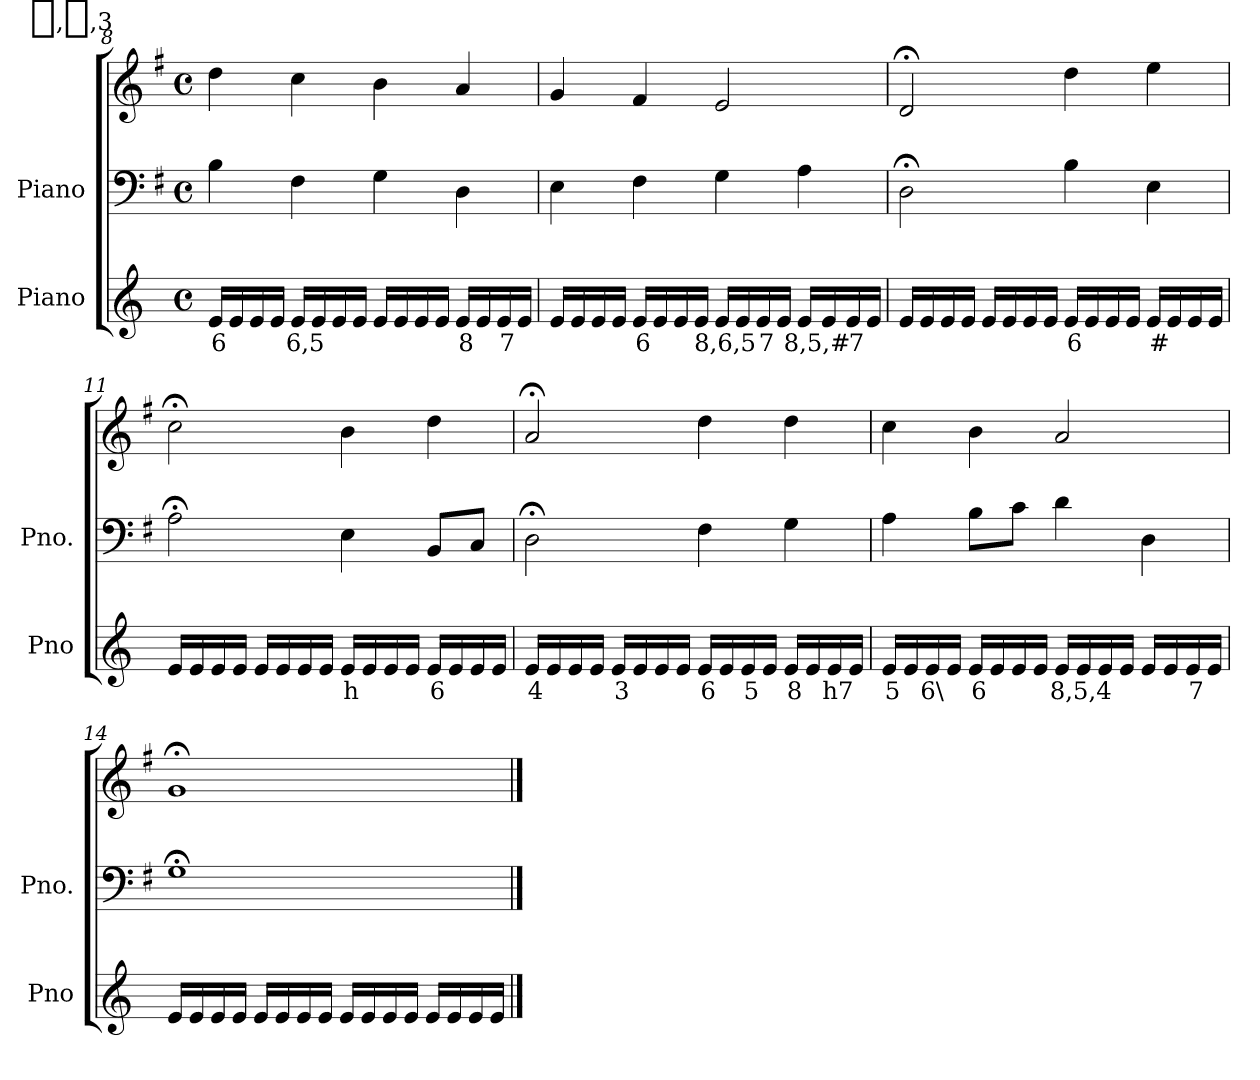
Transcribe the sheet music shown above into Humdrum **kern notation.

**kern	**text	**kern	**kern
*part2	*part2	*part1	*part1
*staff3	*staff3	*staff2	*staff1
*I"Piano	*	*I"Piano	*
*I'Pno	*	*I'Pno.	*
*clefG2	*	*clefF4	*clefG2
*k[]	*	*k[f#]	*k[f#]
*M4/4	*	*M4/4	*M4/4
*met(c)	*	*met(c)	*met(c)
=8	=8	=8	=8
!	!LO:LY:b	!	!
16e/LL	6	4B\	4dd\
16e/	.	.	.
16e/	.	.	.
16e/JJ	.	.	.
!	!LO:LY:b	!	!
16e/LL	6,5	4F#\	4cc\
16e/	.	.	.
16e/	.	.	.
16e/JJ	.	.	.
16e/LL	.	4G\	4b\
16e/	.	.	.
16e/	.	.	.
16e/JJ	.	.	.
!	!LO:LY:b	!	!
16e/LL	8	4D\	4a/
16e/	.	.	.
!	!LO:LY:b	!	!
16e/	7	.	.
16e/JJ	.	.	.
=9	=9	=9	=9
16e/LL	.	4E\	4g/
16e/	.	.	.
16e/	.	.	.
16e/JJ	.	.	.
!	!LO:LY:b	!	!
16e/LL	6	4F#\	4f#/
16e/	.	.	.
16e/	.	.	.
16e/JJ	.	.	.
!	!LO:LY:b	!	!
16e/LL	8,6,5	4G\	2e/
16e/	.	.	.
!	!LO:LY:b	!	!
16e/	7	.	.
16e/JJ	.	.	.
!	!LO:LY:b	!	!
16e/LL	8,5,#	4A\	.
16e/	.	.	.
!	!LO:LY:b	!	!
16e/	7	.	.
16e/JJ	.	.	.
=10	=10	=10	=10
16e/LL	.	2D;<\	2d;</
16e/	.	.	.
16e/	.	.	.
16e/JJ	.	.	.
16e/LL	.	.	.
16e/	.	.	.
16e/	.	.	.
16e/JJ	.	.	.
!	!LO:LY:b	!	!
16e/LL	6	4B\	4dd\
16e/	.	.	.
16e/	.	.	.
16e/JJ	.	.	.
!	!LO:LY:b	!	!
16e/LL	#	4E\	4ee\
16e/	.	.	.
16e/	.	.	.
16e/JJ	.	.	.
=11	=11	=11	=11
16e/LL	.	2A;<\	2cc;<\
16e/	.	.	.
16e/	.	.	.
16e/JJ	.	.	.
16e/LL	.	.	.
16e/	.	.	.
16e/	.	.	.
16e/JJ	.	.	.
!	!LO:LY:b	!	!
16e/LL	h	4E\	4b\
16e/	.	.	.
16e/	.	.	.
16e/JJ	.	.	.
!	!LO:LY:b	!	!
16e/LL	6	8BB/L	4dd\
16e/	.	.	.
16e/	.	8C/J	.
16e/JJ	.	.	.
=12	=12	=12	=12
!	!LO:LY:b	!	!
16e/LL	4	2D;<\	2a;</
16e/	.	.	.
16e/	.	.	.
16e/JJ	.	.	.
!	!LO:LY:b	!	!
16e/LL	3	.	.
16e/	.	.	.
16e/	.	.	.
16e/JJ	.	.	.
!	!LO:LY:b	!	!
16e/LL	6	4F#\	4dd\
16e/	.	.	.
!	!LO:LY:b	!	!
16e/	5	.	.
16e/JJ	.	.	.
!	!LO:LY:b	!	!
16e/LL	8	4G\	4dd\
16e/	.	.	.
!	!LO:LY:b	!	!
16e/	h7	.	.
16e/JJ	.	.	.
=13	=13	=13	=13
!	!LO:LY:b	!	!
16e/LL	5	4A\	4cc\
16e/	.	.	.
!	!LO:LY:b	!	!
16e/	6\	.	.
16e/JJ	.	.	.
!	!LO:LY:b	!	!
16e/LL	6	8B\L	4b\
16e/	.	.	.
16e/	.	8c\J	.
16e/JJ	.	.	.
!	!LO:LY:b	!	!
16e/LL	8,5,4	4d\	2a/
16e/	.	.	.
16e/	.	.	.
16e/JJ	.	.	.
!	!LO:LY:b	!	!
16e/LL	_,_,3	4D\	.
16e/	.	.	.
!	!LO:LY:b	!	!
16e/	7	.	.
16e/JJ	.	.	.
=14	=14	=14	=14
16e/LL	.	1G;<	1g;<
16e/	.	.	.
16e/	.	.	.
16e/JJ	.	.	.
16e/LL	.	.	.
16e/	.	.	.
16e/	.	.	.
16e/JJ	.	.	.
16e/LL	.	.	.
16e/	.	.	.
16e/	.	.	.
16e/JJ	.	.	.
16e/LL	.	.	.
16e/	.	.	.
16e/	.	.	.
16e/JJ	.	.	.
==	==	==	==
*-	*-	*-	*-
